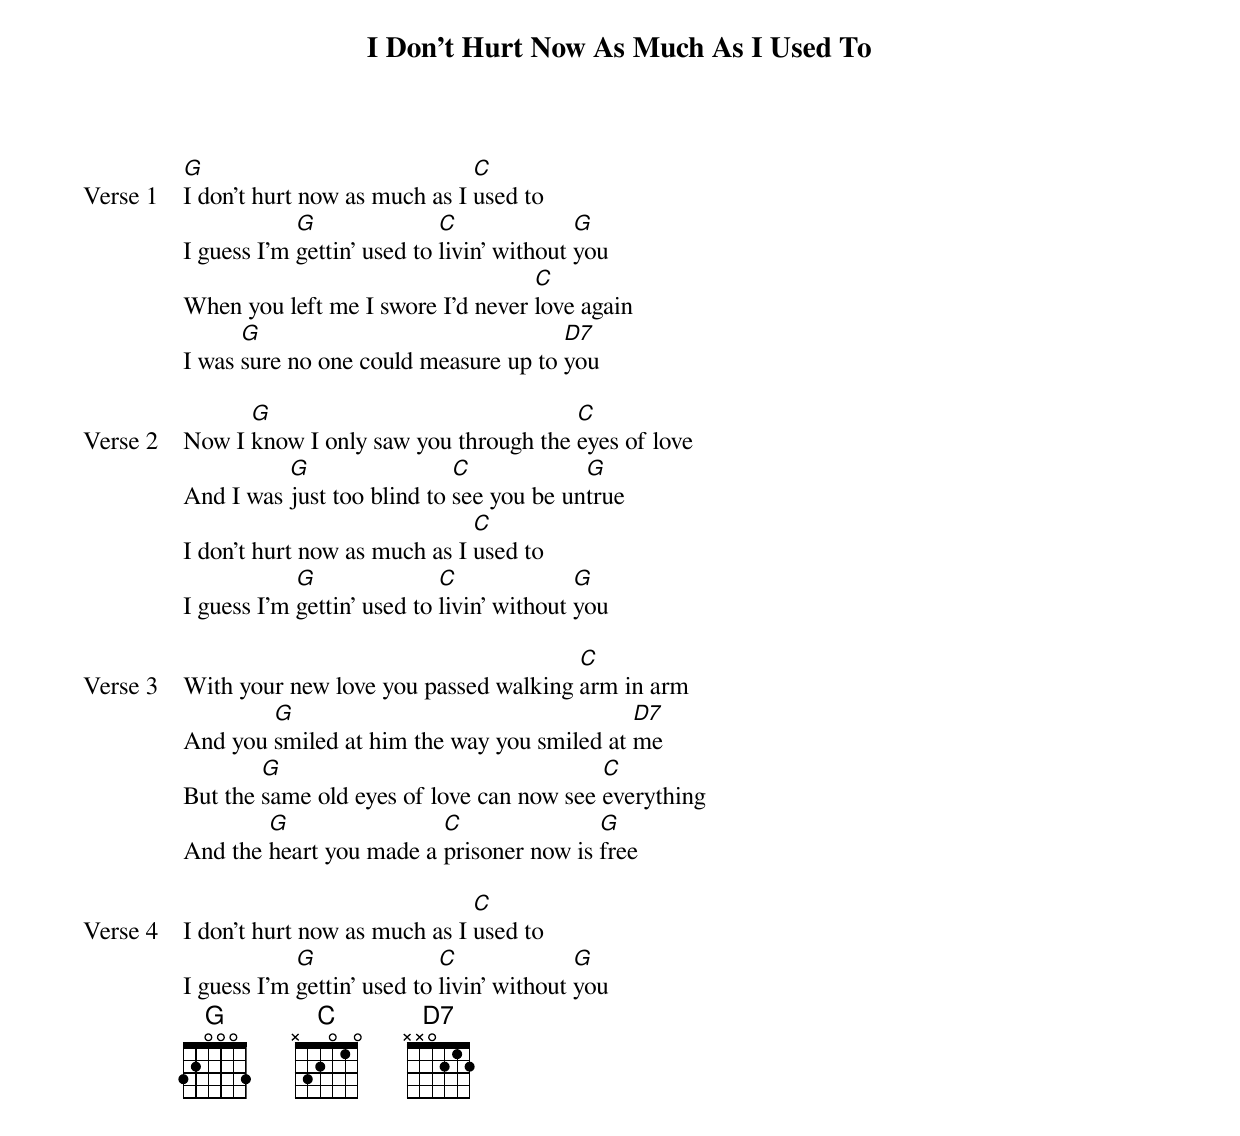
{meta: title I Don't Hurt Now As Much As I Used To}
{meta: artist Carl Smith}
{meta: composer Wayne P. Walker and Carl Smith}
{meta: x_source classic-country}
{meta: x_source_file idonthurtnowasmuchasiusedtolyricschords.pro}
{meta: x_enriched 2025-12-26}

{start_of_verse: Verse 1}
[G]I don’t hurt now as much as I [C]used to
I guess I’m [G]gettin’ used to [C]livin’ without [G]you
When you left me I swore I’d never [C]love again
I was [G]sure no one could measure up to [D7]you
{end_of_verse}

{start_of_verse: Verse 2}
Now I [G]know I only saw you through the [C]eyes of love
And I was [G]just too blind to [C]see you be un[G]true
I don’t hurt now as much as I [C]used to
I guess I’m [G]gettin’ used to [C]livin’ without [G]you
{end_of_verse}

{start_of_verse: Verse 3}
With your new love you passed walking [C]arm in arm
And you [G]smiled at him the way you smiled at [D7]me
But the [G]same old eyes of love can now see [C]everything
And the [G]heart you made a [C]prisoner now is [G]free
{end_of_verse}

{start_of_verse: Verse 4}
I don’t hurt now as much as I [C]used to
I guess I’m [G]gettin’ used to [C]livin’ without [G]you
{end_of_verse}
